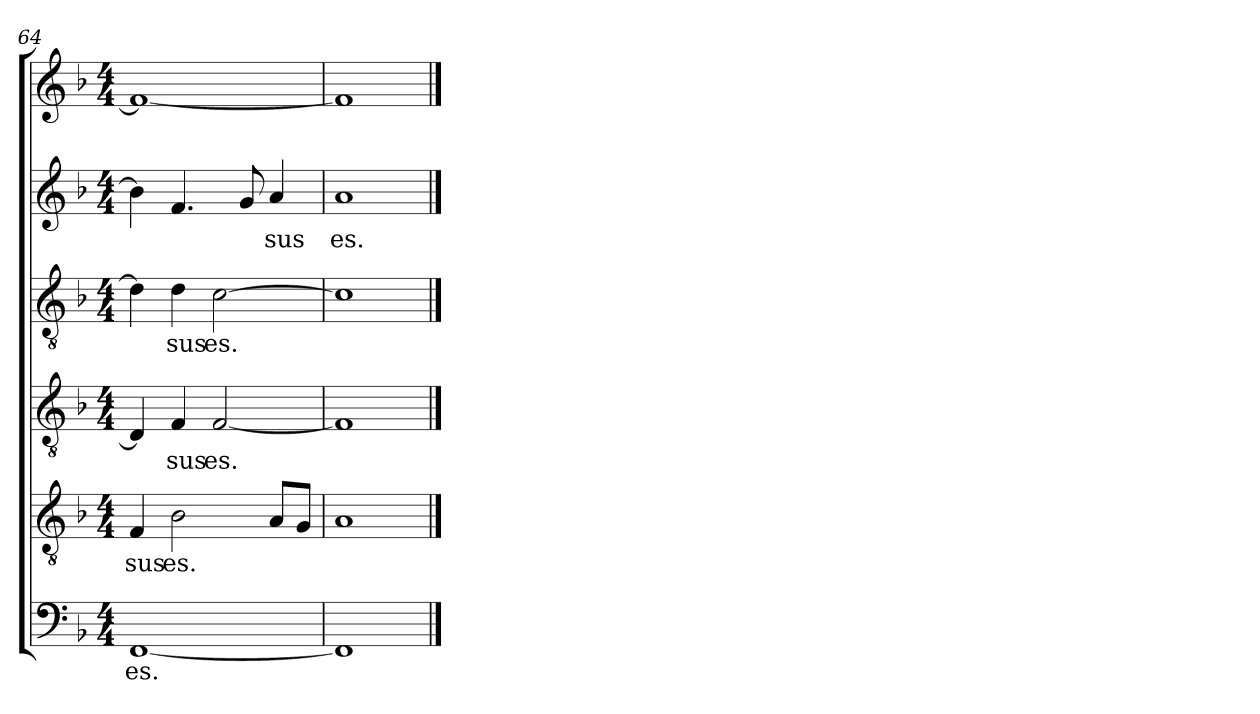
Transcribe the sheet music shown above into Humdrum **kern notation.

**kern	**text	**kern	**text	**kern	**text	**kern	**text	**kern	**text	**kern
*part6	*part6	*part5	*part5	*part4	*part4	*part3	*part3	*part2	*part2	*part1
*staff6	*staff6	*staff5	*staff5	*staff4	*staff4	*staff3	*staff3	*staff2	*staff2	*staff1
*clefF4	*	*clefGv2	*	*clefGv2	*	*clefGv2	*	*clefG2	*	*clefG2
*k[b-]	*	*k[b-]	*	*k[b-]	*	*k[b-]	*	*k[b-]	*	*k[b-]
*F:	*	*F:	*	*F:	*	*F:	*	*F:	*	*F:
*M4/4	*	*M4/4	*	*M4/4	*	*M4/4	*	*M4/4	*	*M4/4
=64	=64	=64	=64	=64	=64	=64	=64	=64	=64	=64
[1FF	es.	4F/	-sus	4D/]	.	4d\]	.	4b-\]	.	1f_
.	.	2B-\	es.	4F/	-sus	4d\	-sus	4.f/	.	.
.	.	.	.	[2F/	es.	[2c\	es.	.	.	.
.	.	.	.	.	.	.	.	8g/	.	.
.	.	8A/L	.	.	.	.	.	4a/	-sus	.
.	.	8G/J	.	.	.	.	.	.	.	.
=65	=65	=65	=65	=65	=65	=65	=65	=65	=65	=65
1FF]	.	1A	.	1F]	.	1c]	.	1a	es.	1f]
==	==	==	==	==	==	==	==	==	==	==
*-	*-	*-	*-	*-	*-	*-	*-	*-	*-	*-
